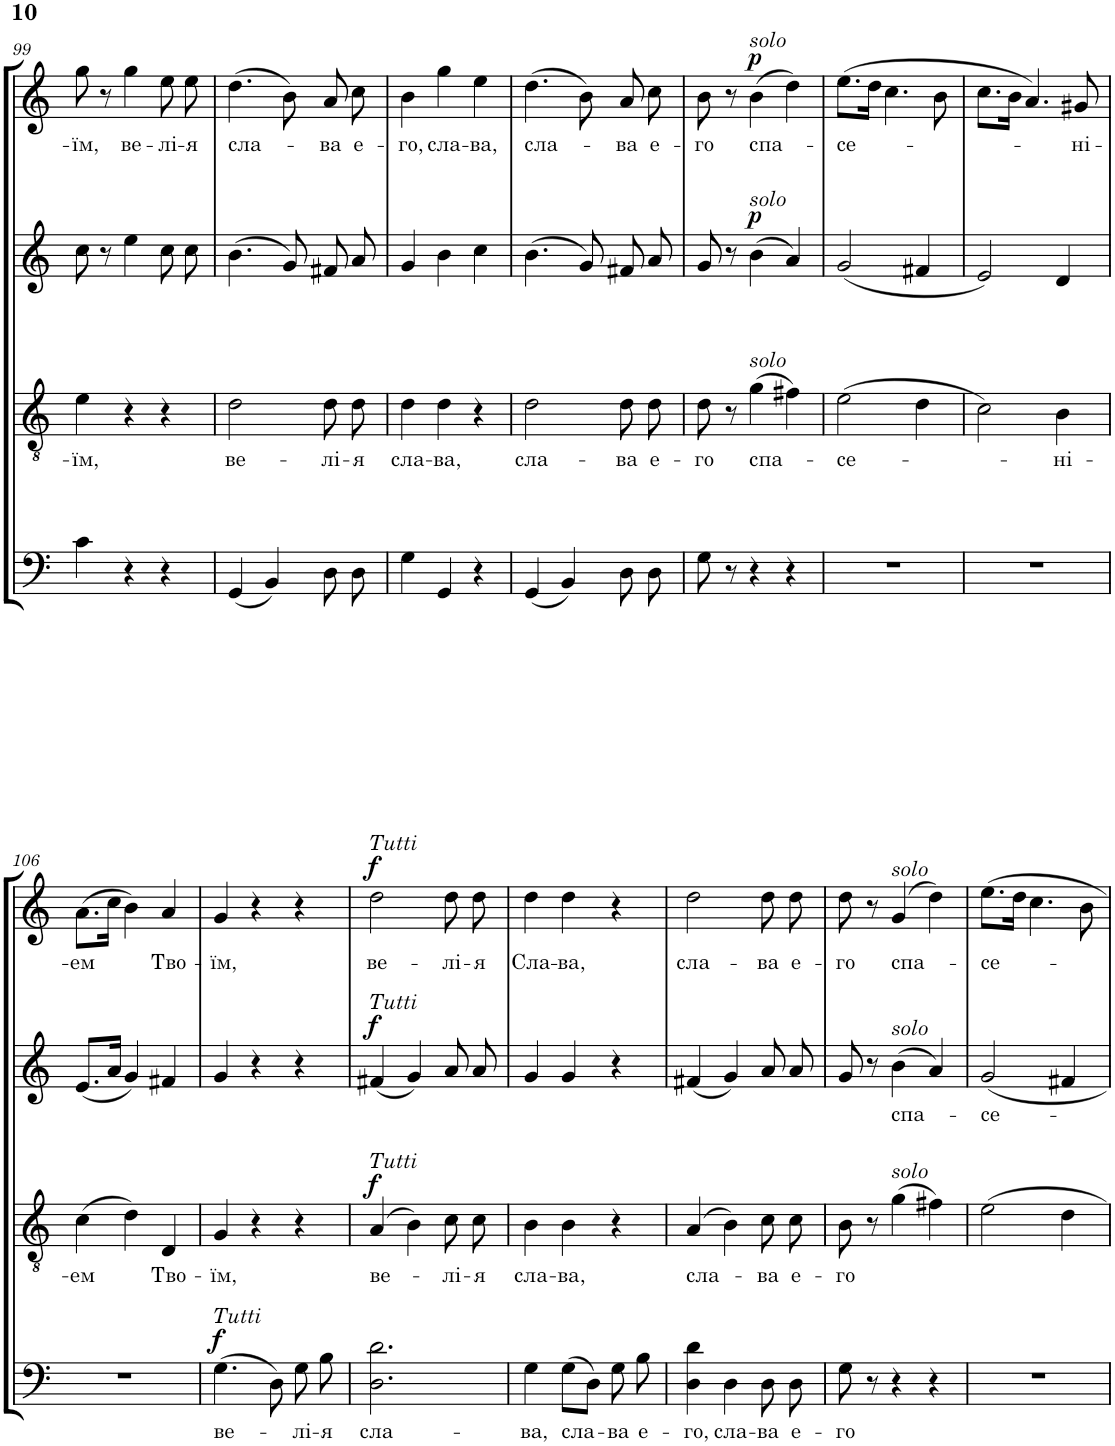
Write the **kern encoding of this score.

**kern	**text	**dynam	**kern	**text	**dynam	**kern	**text	**dynam	**kern	**text	**dynam
*part4	*part4	*part4	*part3	*part3	*part3	*part2	*part2	*part2	*part1	*part1	*part1
*staff4	*staff4	*staff4	*staff3	*staff3	*staff3	*staff2	*staff2	*staff2	*staff1	*staff1	*staff1
*I"Бас	*	*	*I"Тенор	*	*	*I"Альт	*	*	*I"Сопрано	*	*
!!LO:PB:g=z
*clefF4	*	*	*clefGv2	*	*	*clefG2	*	*	*clefG2	*	*
*k[]	*	*	*k[]	*	*	*k[]	*	*	*k[]	*	*
*M3/4	*	*	*M3/4	*	*	*M3/4	*	*	*M3/4	*	*
=99	=99	=99	=99	=99	=99	=99	=99	=99	=99	=99	=99
!	!	!	!	!LO:LY:b	!	!	!	!	!	!LO:LY:b	!
4c\	.	.	4e\	-їм,	.	8cc\	.	.	8gg\	-їм,	.
.	.	.	.	.	.	8r	.	.	8r	.	.
!	!	!	!	!	!	!	!	!	!	!LO:LY:b	!
4r	.	.	4r	.	.	4ee\	.	.	4gg\	ве-	.
!	!	!	!	!	!	!	!	!	!	!LO:LY:b	!
4r	.	.	4r	.	.	8cc\	.	.	8ee\	-лi-	.
!	!	!	!	!	!	!	!	!	!	!LO:LY:b	!
.	.	.	.	.	.	8cc\	.	.	8ee\	-я	.
=100	=100	=100	=100	=100	=100	=100	=100	=100	=100	=100	=100
!	!	!	!	!LO:LY:b	!	!	!	!	!	!LO:LY:b	!
(4GG/	.	.	2d\	ве-	.	(4.b\	.	.	(4.dd\	сла-	.
4BB/)	.	.	.	.	.	.	.	.	.	.	.
.	.	.	.	.	.	8g/)	.	.	8b\)	.	.
!	!	!	!	!LO:LY:b	!	!	!	!	!	!LO:LY:b	!
8D\	.	.	8d\L	-лi-	.	8f#X/	.	.	8a/	-ва	.
!	!	!	!	!LO:LY:b	!	!	!	!	!	!LO:LY:b	!
8D\	.	.	8d\J	-я	.	8a/	.	.	8cc\	е-	.
=101	=101	=101	=101	=101	=101	=101	=101	=101	=101	=101	=101
!	!	!	!	!LO:LY:b	!	!	!	!	!	!LO:LY:b	!
4G\	.	.	4d\	сла-	.	4g/	.	.	4b\	-го,	.
!	!	!	!	!LO:LY:b	!	!	!	!	!	!LO:LY:b	!
4GG/	.	.	4d\	-ва,	.	4b\	.	.	4gg\	сла-	.
!	!	!	!	!	!	!	!	!	!	!LO:LY:b	!
4r	.	.	4r	.	.	4cc\	.	.	4ee\	-ва,	.
=102	=102	=102	=102	=102	=102	=102	=102	=102	=102	=102	=102
!	!	!	!	!LO:LY:b	!	!	!	!	!	!LO:LY:b	!
(4GG/	.	.	2d\	сла-	.	(4.b\	.	.	(4.dd\	сла-	.
4BB/)	.	.	.	.	.	.	.	.	.	.	.
.	.	.	.	.	.	8g/)	.	.	8b\)	.	.
!	!	!	!	!LO:LY:b	!	!	!	!	!	!LO:LY:b	!
8D\	.	.	8d\L	-ва	.	8f#X/	.	.	8a/	-ва	.
!	!	!	!	!LO:LY:b	!	!	!	!	!	!LO:LY:b	!
8D\	.	.	8d\J	е-	.	8a/	.	.	8cc\	е-	.
=103	=103	=103	=103	=103	=103	=103	=103	=103	=103	=103	=103
!	!	!	!	!LO:LY:b	!	!	!	!	!	!LO:LY:b	!
8G\	.	.	8d\	-го	.	8g/	.	.	8b\	-го	.
8r	.	.	8r	.	.	8r	.	.	8r	.	.
!	!	!	!	!	!	!	!	!	!LO:TX:a:i:t=solo	!	!
!	!	!	!	!	!	!LO:TX:a:i:t=solo	!	!	!	!	!
!	!	!	!LO:TX:a:i:t=solo	!	!	!	!	!	!	!	!
!	!	!	!	!LO:LY:b	!	!	!	!LO:DY:a	!	!LO:LY:b	!LO:DY:a
4r	.	.	(4g\	спа-	.	(4b\	.	p	(4b\	спа-	p
4r	.	.	4f#X\)	.	.	4a/)	.	.	4dd\)	.	.
=104	=104	=104	=104	=104	=104	=104	=104	=104	=104	=104	=104
!	!	!	!	!LO:LY:b	!	!	!	!	!	!LO:LY:b	!
2.r	.	.	(2e\	-се-	.	(2g/	.	.	(8.ee\L	-се-	.
.	.	.	.	.	.	.	.	.	16dd\Jk	.	.
.	.	.	.	.	.	.	.	.	4.cc\	.	.
.	.	.	4d\	.	.	4f#X/	.	.	.	.	.
.	.	.	.	.	.	.	.	.	8b\	.	.
=105	=105	=105	=105	=105	=105	=105	=105	=105	=105	=105	=105
2.r	.	.	2c\)	.	.	2e/)	.	.	8.cc\L	.	.
.	.	.	.	.	.	.	.	.	16b\Jk	.	.
.	.	.	.	.	.	.	.	.	4.a/)	.	.
!	!	!	!	!LO:LY:b	!	!	!	!	!	!	!
.	.	.	4B\	-нi-	.	4d/	.	.	.	.	.
!	!	!	!	!	!	!	!	!	!	!LO:LY:b	!
.	.	.	.	.	.	.	.	.	8g#X/	-нi-	.
!!LO:LB:g=z
=106	=106	=106	=106	=106	=106	=106	=106	=106	=106	=106	=106
!	!	!	!	!LO:LY:b	!	!	!	!	!	!LO:LY:b	!
2.r	.	.	(4c\	-ем	.	(8.e/L	.	.	(8.a\L	-ем	.
.	.	.	.	.	.	16a/Jk	.	.	16cc\Jk	.	.
.	.	.	4d\)	.	.	4g/)	.	.	4b\)	.	.
!	!	!	!	!LO:LY:b	!	!	!	!	!	!LO:LY:b	!
.	.	.	4D/	Тво-	.	4f#X/	.	.	4a/	Тво-	.
=107	=107	=107	=107	=107	=107	=107	=107	=107	=107	=107	=107
!LO:TX:a:i:t=Tutti	!	!	!	!	!	!	!	!	!	!	!
!	!LO:LY:b	!LO:DY:a	!	!LO:LY:b	!	!	!	!	!	!LO:LY:b	!
(4.G\	ве-	f	4G/	-їм,	.	4g/	.	.	4g/	-їм,	.
.	.	.	4r	.	.	4r	.	.	4r	.	.
8D\)	.	.	.	.	.	.	.	.	.	.	.
!	!LO:LY:b	!	!	!	!	!	!	!	!	!	!
8G\	-лi-	.	4r	.	.	4r	.	.	4r	.	.
!	!LO:LY:b	!	!	!	!	!	!	!	!	!	!
8B\	-я	.	.	.	.	.	.	.	.	.	.
=108	=108	=108	=108	=108	=108	=108	=108	=108	=108	=108	=108
!	!	!	!	!	!	!	!	!	!LO:TX:a:i:t=Tutti	!	!
!	!	!	!	!	!	!LO:TX:a:i:t=Tutti	!	!	!	!	!
!	!	!	!LO:TX:a:i:t=Tutti	!	!	!	!	!	!	!	!
!	!LO:LY:b	!	!	!LO:LY:b	!LO:DY:a	!	!	!LO:DY:a	!	!LO:LY:b	!LO:DY:a
2.D\ 2.d\	сла-	.	(4A/	ве-	f	(4f#X/	.	f	2dd\	ве-	f
.	.	.	4B\)	.	.	4g/)	.	.	.	.	.
!	!	!	!	!LO:LY:b	!	!	!	!	!	!LO:LY:b	!
.	.	.	8c\L	-лi-	.	8a/	.	.	8dd\	-лi-	.
!	!	!	!	!LO:LY:b	!	!	!	!	!	!LO:LY:b	!
.	.	.	8c\J	-я	.	8a/	.	.	8dd\	-я	.
=109	=109	=109	=109	=109	=109	=109	=109	=109	=109	=109	=109
!	!LO:LY:b	!	!	!LO:LY:b	!	!	!	!	!	!LO:LY:b	!
4G\	-ва,	.	4B\	сла-	.	4g/	.	.	4dd\	Сла-	.
!	!LO:LY:b	!	!	!LO:LY:b	!	!	!	!	!	!LO:LY:b	!
(8G\L	сла-	.	4B\	-ва,	.	4g/	.	.	4dd\	-ва,	.
8D\J)	.	.	.	.	.	.	.	.	.	.	.
!	!LO:LY:b	!	!	!	!	!	!	!	!	!	!
8G\	-ва	.	4r	.	.	4r	.	.	4r	.	.
!	!LO:LY:b	!	!	!	!	!	!	!	!	!	!
8B\	е-	.	.	.	.	.	.	.	.	.	.
=110	=110	=110	=110	=110	=110	=110	=110	=110	=110	=110	=110
!	!LO:LY:b	!	!	!LO:LY:b	!	!	!	!	!	!LO:LY:b	!
4D\ 4d\	-го,	.	(4A/	сла-	.	(4f#X/	.	.	2dd\	сла-	.
!	!LO:LY:b	!	!	!	!	!	!	!	!	!	!
4D\	сла-	.	4B\)	.	.	4g/)	.	.	.	.	.
!	!LO:LY:b	!	!	!LO:LY:b	!	!	!	!	!	!LO:LY:b	!
8D\	-ва	.	8c\L	-ва	.	8a/	.	.	8dd\	-ва	.
!	!LO:LY:b	!	!	!LO:LY:b	!	!	!	!	!	!LO:LY:b	!
8D\	е-	.	8c\J	е-	.	8a/	.	.	8dd\	е-	.
=111	=111	=111	=111	=111	=111	=111	=111	=111	=111	=111	=111
!	!LO:LY:b	!	!	!LO:LY:b	!	!	!	!	!	!LO:LY:b	!
8G\	-го	.	8B\	-го	.	8g/	.	.	8dd\	-го	.
8r	.	.	8r	.	.	8r	.	.	8r	.	.
!	!	!	!	!	!	!	!	!	!LO:TX:a:i:t=solo	!	!
!	!	!	!	!	!	!LO:TX:a:i:t=solo	!	!	!	!	!
!	!	!	!LO:TX:a:i:t=solo	!	!	!	!	!	!	!	!
!	!	!	!	!	!	!	!LO:LY:b	!	!	!LO:LY:b	!
4r	.	.	(4g\	.	.	(4b\	спа-	.	(4g/	спа-	.
4r	.	.	4f#X\)	.	.	4a/)	.	.	4dd\)	.	.
=112	=112	=112	=112	=112	=112	=112	=112	=112	=112	=112	=112
!	!	!	!	!	!	!	!LO:LY:b	!	!	!LO:LY:b	!
2.r	.	.	2e\	.	.	2g/	-се-	.	8.ee\L	-се-	.
.	.	.	.	.	.	.	.	.	16dd\Jk	.	.
.	.	.	.	.	.	.	.	.	4.cc\	.	.
.	.	.	4d\	.	.	4f#X/	.	.	.	.	.
.	.	.	.	.	.	.	.	.	8b\	.	.
=	=	=	=	=	=	=	=	=	=	=	=
*-	*-	*-	*-	*-	*-	*-	*-	*-	*-	*-	*-
